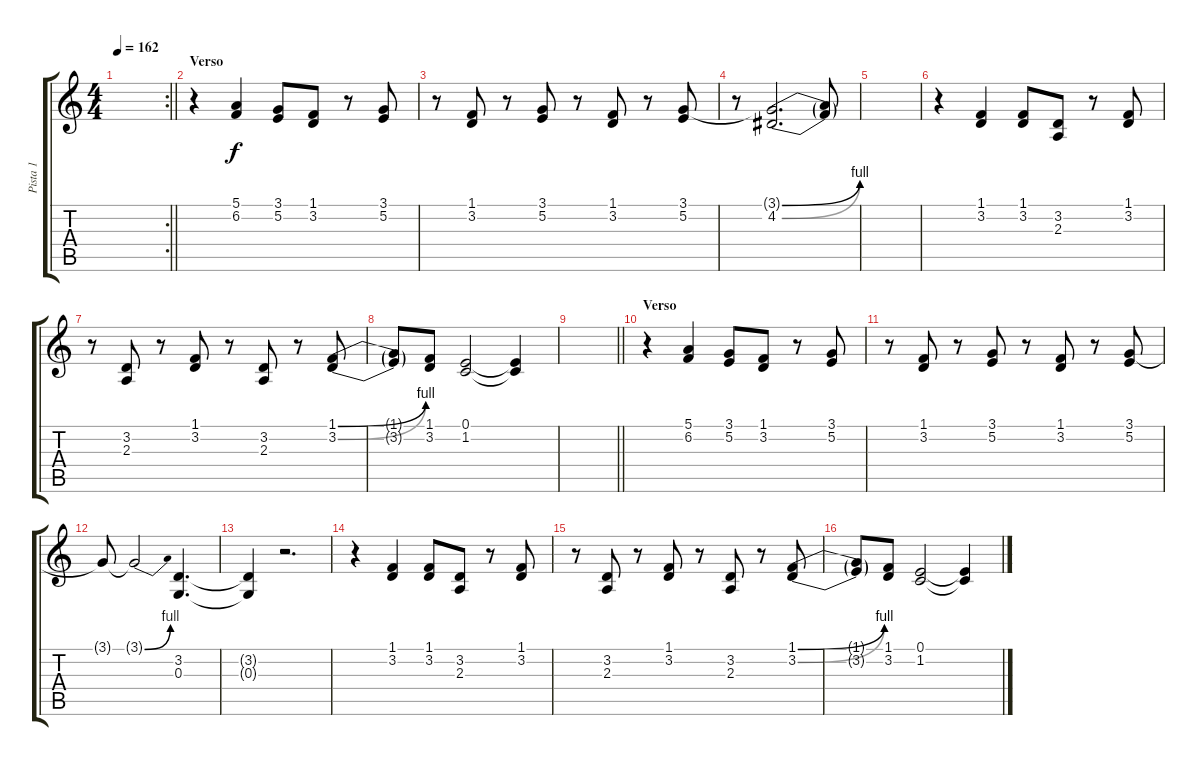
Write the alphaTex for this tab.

\track ("Pista 1" "Pista 1") {instrument clarinet}
\staff {score tabs}
\tuning (E4 B3 G3 D3 A2 D2) {hide}
\rc 2
\ts (4 4)
\tempo 162
\clef g2
\barLineRight lightlight
\ks c
|
\section ("" "Verso")
r.4 (5.1 6.2).4 (3.1 5.2).8 (1.1 3.2).8 r.8 (3.1 5.2).8 |
r.8 (1.1 3.2).8 r.8 (3.1 5.2).8 r.8 (1.1 3.2).8 r.8 (3.1 5.2).8 |
r.8 (3.1{be (bend 0 0 60 4) t} 4.2{be (bend 0 0 60 4)}).2{d} (3.1{t} 4.2{t}).8 |
|
r.4 (1.1 3.2).4 (1.1 3.2).8 (3.2 2.3).8 r.8 (1.1 3.2).8 |
r.8 (3.2 2.3).8 r.8 (1.1 3.2).8 r.8 (3.2 2.3).8 r.8 (1.1{be (bend 0 0 60 4)} 3.2{be (bend 0 0 60 4)}).8 |
(1.1{t} 3.2{t}).8 (1.1 3.2).8 (0.1 1.2).2 (0.1{t} 1.2{t}).4 |
\barLineRight lightlight
|
\section ("" "Verso")
r.4 (5.1 6.2).4 (3.1 5.2).8 (1.1 3.2).8 r.8 (3.1 5.2).8 |
r.8 (1.1 3.2).8 r.8 (3.1 5.2).8 r.8 (1.1 3.2).8 r.8 (3.1 5.2).8 |
3.1{t}.8 3.1{be (bend 0 0 60 4) t}.2 (3.2 0.3).4{d} |
(3.2{t} 0.3{t}).4 r.2{d} |
r.4 (1.1 3.2).4 (1.1 3.2).8 (3.2 2.3).8 r.8 (1.1 3.2).8 |
r.8 (3.2 2.3).8 r.8 (1.1 3.2).8 r.8 (3.2 2.3).8 r.8 (1.1{be (bend 0 0 60 4)} 3.2{be (bend 0 0 60 4)}).8 |
(1.1{t} 3.2{t}).8 (1.1 3.2).8 (0.1 1.2).2 (0.1{t} 1.2{t}).4
